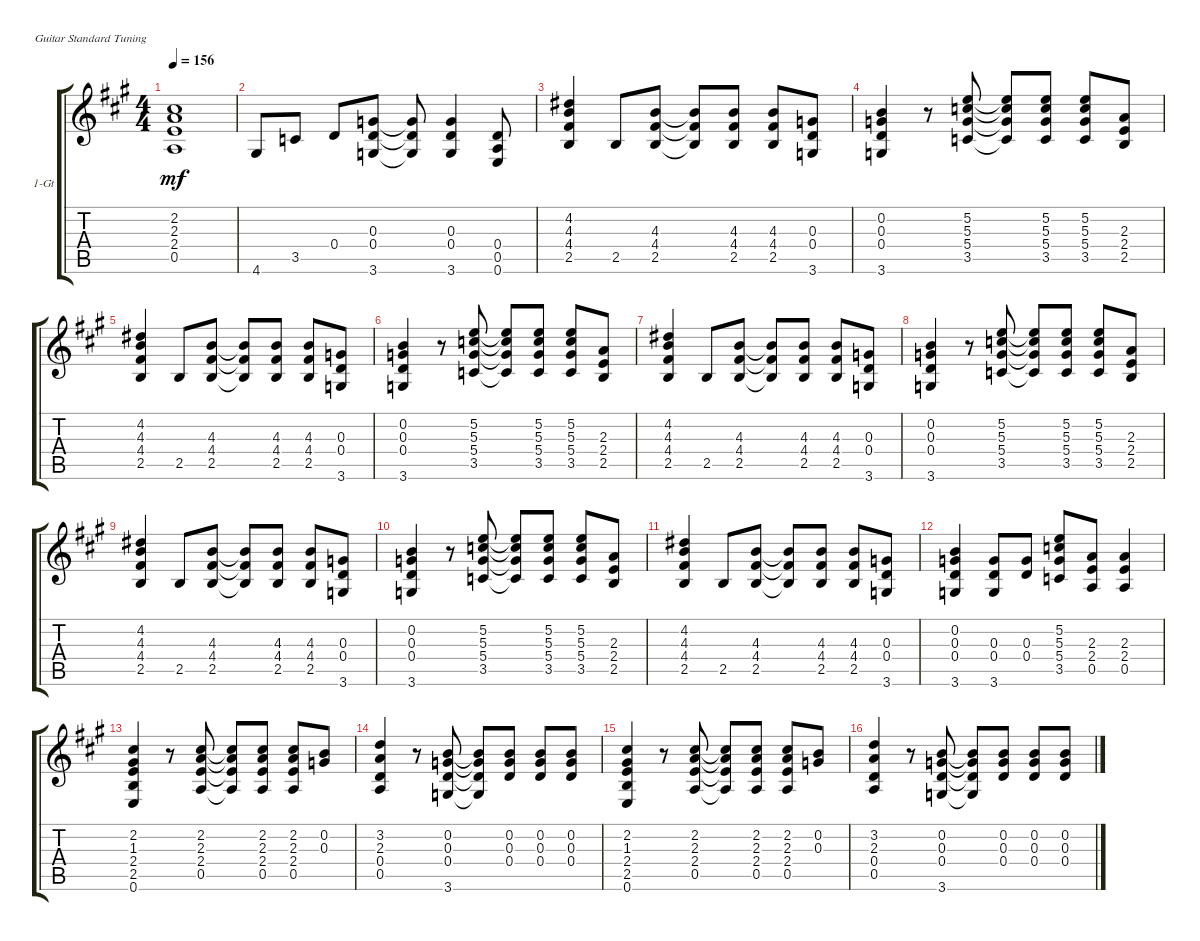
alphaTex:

\defaultSystemsLayout 4
\bracketExtendMode groupsimilarinstruments
\firstSystemTrackNameOrientation horizontal
\otherSystemsTrackNameOrientation horizontal
\track ("1 Guitar" "1-Gt") {instrument electricguitarclean}
\staff {score tabs}
\tuning (E4 B3 G3 D3 A2 E2)
\ts (4 4)
\tempo 156
\clef g2
\scale
1.07818
\ks a
(2.2 2.3 2.4 0.5).1{dy mf} |
\scale
0.960908 4.6.8 3.5.8 0.4.8 (3.6 0.4 0.3).8 (3.6{t} 0.4{t} 0.3{t}).8 (3.6 0.4 0.3).4 (0.6 0.5 0.4).8 |
\scale
0.960908 (2.5 4.4 4.3 4.2).4 2.5.8 (2.5 4.4 4.3).8 (2.5{t} 4.4{t} 4.3{t}).8 (2.5 4.4 4.3).8 (2.5 4.4 4.3).8 (3.6 0.4 0.3).8 |
\scale
1.07818 (3.6 0.4 0.2 0.3).4 r.8 (3.5 5.3 5.4 5.2).8 (3.5{t} 5.4{t} 5.3{t} 5.2{t}).8 (3.5 5.4 5.3 5.2).8 (3.5 5.4 5.3 5.2).8 (2.5 2.4 2.3).8 |
\scale
0.960908 (2.5 4.4 4.3 4.2).4 2.5.8 (2.5 4.4 4.3).8 (2.5{t} 4.4{t} 4.3{t}).8 (2.5 4.4 4.3).8 (2.5 4.4 4.3).8 (3.6 0.4 0.3).8 |
\scale
0.960908 (3.6 0.4 0.2 0.3).4 r.8 (3.5 5.3 5.4 5.2).8 (3.5{t} 5.4{t} 5.3{t} 5.2{t}).8 (3.5 5.4 5.3 5.2).8 (3.5 5.4 5.3 5.2).8 (2.5 2.4 2.3).8 |
\scale
1.07818 (2.5 4.3 4.4 4.2).4 2.5.8 (2.5 4.4 4.3).8 (2.5{t} 4.4{t} 4.3{t}).8 (2.5 4.4 4.3).8 (2.5 4.4 4.3).8 (3.6 0.4 0.3).8 |
\scale
0.960908 (3.6 0.4 0.3 0.2).4 r.8 (3.5 5.4 5.3 5.2).8 (3.5{t} 5.4{t} 5.3{t} 5.2{t}).8 (3.5 5.4 5.3 5.2).8 (3.5 5.4 5.3 5.2).8 (2.5 2.4 2.3).8 |
\scale
0.960908 (2.5 4.3 4.4 4.2).4 2.5.8 (2.5 4.4 4.3).8 (2.5{t} 4.4{t} 4.3{t}).8 (2.5 4.4 4.3).8 (2.5 4.4 4.3).8 (3.6 0.4 0.3).8 |
\scale
1.07818 (3.6 0.4 0.3 0.2).4 r.8 (3.5 5.4 5.3 5.2).8 (3.5{t} 5.4{t} 5.3{t} 5.2{t}).8 (3.5 5.4 5.3 5.2).8 (3.5 5.4 5.3 5.2).8 (2.5 2.4 2.3).8 |
\scale
0.960908 (2.5 4.3 4.4 4.2).4 2.5.8 (2.5 4.4 4.3).8 (2.5{t} 4.4{t} 4.3{t}).8 (2.5 4.4 4.3).8 (2.5 4.4 4.3).8 (3.6 0.4 0.3).8 |
\scale
0.960908 (3.6 0.4 0.3 0.2).4 (3.6 0.4 0.3).8 (0.4 0.3).8 (3.5 5.4 5.3 5.2).8 (0.5 2.4 2.3).8 (2.3 2.4 0.5).4 |
\scale
1.07818 (0.6 2.5 2.4 1.3 2.2).4 r.8 (0.5 2.4 2.3 2.2).8 (0.5{t} 2.4{t} 2.3{t} 2.2{t}).8 (0.5 2.4 2.3 2.2).8 (0.5 2.4 2.3 2.2).8 (0.2 0.3).8 |
\scale
0.960908 (3.2 2.3 0.4 0.5).4 r.8 (3.6 0.4 0.3 0.2).8 (3.6{t} 0.4{t} 0.3{t} 0.2{t}).8 (0.2 0.3 0.4).8 (0.4 0.3 0.2).8 (0.4 0.3 0.2).8 |
\scale
0.960908 (0.6 2.5 2.4 1.3 2.2).4 r.8 (0.5 2.4 2.3 2.2).8 (0.5{t} 2.4{t} 2.3{t} 2.2{t}).8 (0.5 2.4 2.3 2.2).8 (0.5 2.4 2.3 2.2).8 (0.2 0.3).8 |
\scale
1.07818 (3.2 2.3 0.4 0.5).4 r.8 (3.6 0.4 0.3 0.2).8 (3.6{t} 0.4{t} 0.3{t} 0.2{t}).8 (0.2 0.3 0.4).8 (0.4 0.3 0.2).8 (0.4 0.3 0.2).8
